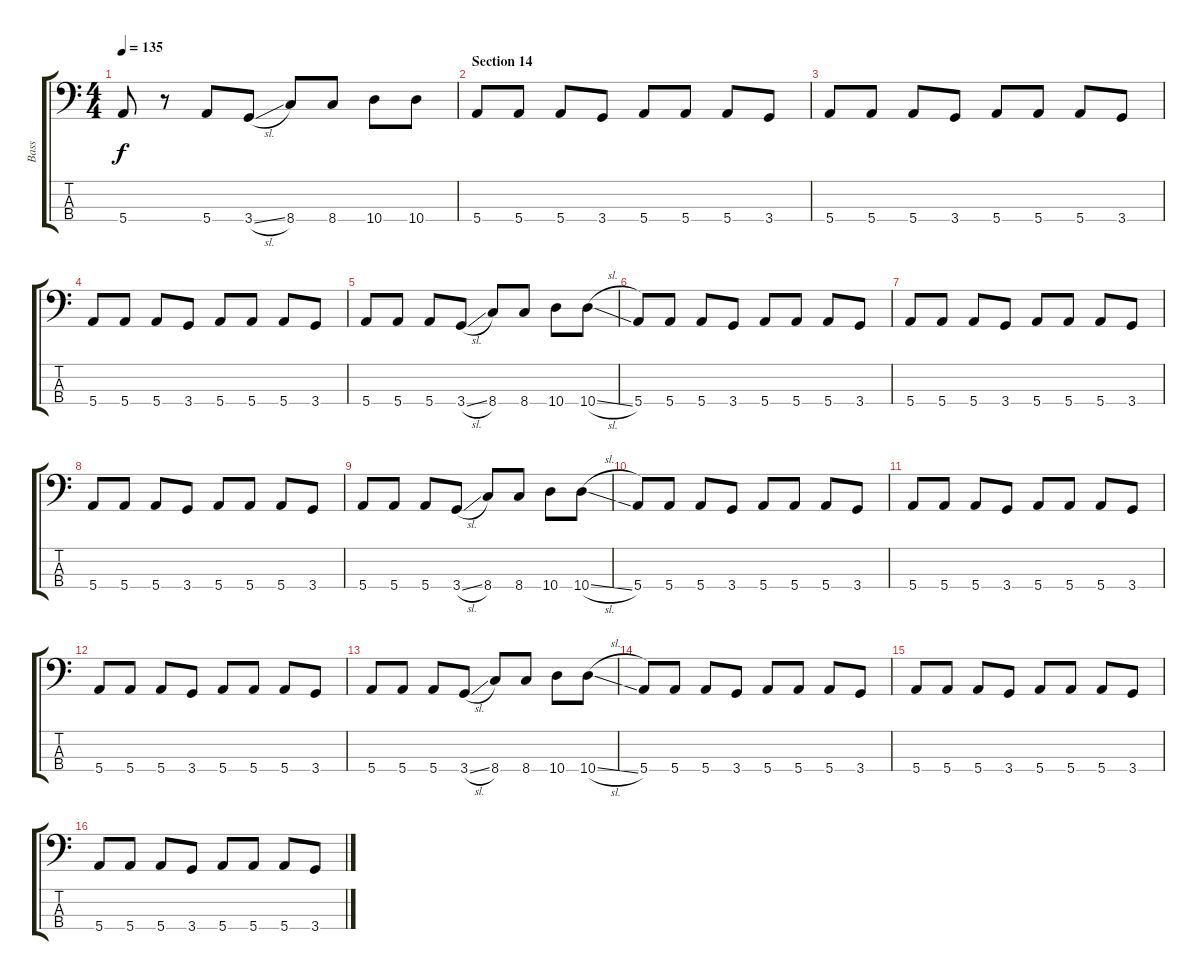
\track ("Bass" "Bass") {instrument slapbass1}
\staff {score tabs}
\tuning (G2 D2 A1 E1) {hide}
\ts (4 4)
\tempo 135
\clef f4
\ks c
5.4.8{dy f} r.8 5.4.8 3.4{sl}.8 8.4.8 8.4.8 10.4.8 10.4.8 |
\section ("" "Section 14")
5.4.8 5.4.8 5.4.8 3.4.8 5.4.8 5.4.8 5.4.8 3.4.8 |
5.4.8 5.4.8 5.4.8 3.4.8 5.4.8 5.4.8 5.4.8 3.4.8 |
5.4.8 5.4.8 5.4.8 3.4.8 5.4.8 5.4.8 5.4.8 3.4.8 |
5.4.8 5.4.8 5.4.8 3.4{sl}.8 8.4.8 8.4.8 10.4.8 10.4{sl}.8 |
5.4.8 5.4.8 5.4.8 3.4.8 5.4.8 5.4.8 5.4.8 3.4.8 |
5.4.8 5.4.8 5.4.8 3.4.8 5.4.8 5.4.8 5.4.8 3.4.8 |
5.4.8 5.4.8 5.4.8 3.4.8 5.4.8 5.4.8 5.4.8 3.4.8 |
5.4.8 5.4.8 5.4.8 3.4{sl}.8 8.4.8 8.4.8 10.4.8 10.4{sl}.8 |
5.4.8 5.4.8 5.4.8 3.4.8 5.4.8 5.4.8 5.4.8 3.4.8 |
5.4.8 5.4.8 5.4.8 3.4.8 5.4.8 5.4.8 5.4.8 3.4.8 |
5.4.8 5.4.8 5.4.8 3.4.8 5.4.8 5.4.8 5.4.8 3.4.8 |
5.4.8 5.4.8 5.4.8 3.4{sl}.8 8.4.8 8.4.8 10.4.8 10.4{sl}.8 |
5.4.8 5.4.8 5.4.8 3.4.8 5.4.8 5.4.8 5.4.8 3.4.8 |
5.4.8 5.4.8 5.4.8 3.4.8 5.4.8 5.4.8 5.4.8 3.4.8 |
5.4.8 5.4.8 5.4.8 3.4.8 5.4.8 5.4.8 5.4.8 3.4.8
